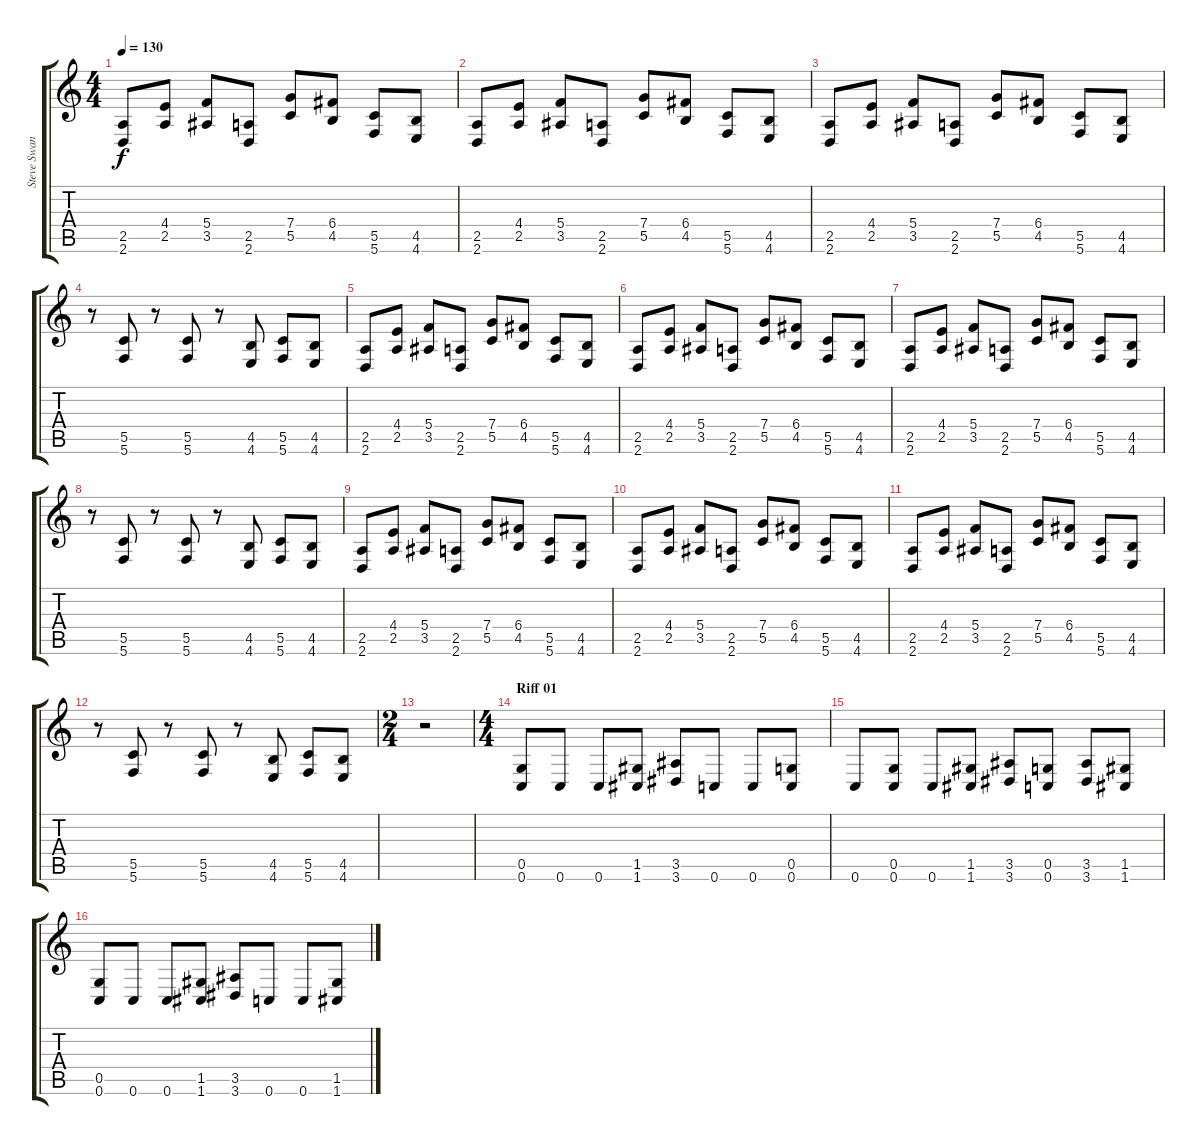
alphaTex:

\track ("Steve Swanson" "Steve Swan") {instrument distortionguitar}
\staff {score tabs}
\tuning (E4 C4 G3 C3 G2 C2) {hide}
\ts (4 4)
\tempo 130
\clef g2
\ks c
(2.5 2.6).8{dy f} (4.4 2.5).8 (5.4 3.5).8 (2.5 2.6).8 (7.4 5.5).8 (6.4 4.5).8 (5.5 5.6).8 (4.5 4.6).8 |
(2.5 2.6).8 (4.4 2.5).8 (5.4 3.5).8 (2.5 2.6).8 (7.4 5.5).8 (6.4 4.5).8 (5.5 5.6).8 (4.5 4.6).8 |
(2.5 2.6).8 (4.4 2.5).8 (5.4 3.5).8 (2.5 2.6).8 (7.4 5.5).8 (6.4 4.5).8 (5.5 5.6).8 (4.5 4.6).8 |
r.8 (5.5 5.6).8 r.8 (5.5 5.6).8 r.8 (4.5 4.6).8 (5.5 5.6).8 (4.5 4.6).8 |
(2.5 2.6).8 (4.4 2.5).8 (5.4 3.5).8 (2.5 2.6).8 (7.4 5.5).8 (6.4 4.5).8 (5.5 5.6).8 (4.5 4.6).8 |
(2.5 2.6).8 (4.4 2.5).8 (5.4 3.5).8 (2.5 2.6).8 (7.4 5.5).8 (6.4 4.5).8 (5.5 5.6).8 (4.5 4.6).8 |
(2.5 2.6).8 (4.4 2.5).8 (5.4 3.5).8 (2.5 2.6).8 (7.4 5.5).8 (6.4 4.5).8 (5.5 5.6).8 (4.5 4.6).8 |
r.8 (5.5 5.6).8 r.8 (5.5 5.6).8 r.8 (4.5 4.6).8 (5.5 5.6).8 (4.5 4.6).8 |
(2.5 2.6).8 (4.4 2.5).8 (5.4 3.5).8 (2.5 2.6).8 (7.4 5.5).8 (6.4 4.5).8 (5.5 5.6).8 (4.5 4.6).8 |
(2.5 2.6).8 (4.4 2.5).8 (5.4 3.5).8 (2.5 2.6).8 (7.4 5.5).8 (6.4 4.5).8 (5.5 5.6).8 (4.5 4.6).8 |
(2.5 2.6).8 (4.4 2.5).8 (5.4 3.5).8 (2.5 2.6).8 (7.4 5.5).8 (6.4 4.5).8 (5.5 5.6).8 (4.5 4.6).8 |
r.8 (5.5 5.6).8 r.8 (5.5 5.6).8 r.8 (4.5 4.6).8 (5.5 5.6).8 (4.5 4.6).8 |
\ts (2 4)
r.2 |
\ts (4 4)
\section ("" "Riff 01")
(0.5 0.6).8 0.6.8 0.6.8 (1.5 1.6).8 (3.5 3.6).8 0.6.8 0.6.8 (0.5 0.6).8 |
0.6.8 (0.5 0.6).8 0.6.8 (1.5 1.6).8 (3.5 3.6).8 (0.5 0.6).8 (3.5 3.6).8 (1.5 1.6).8 |
(0.5 0.6).8 0.6.8 0.6.8 (1.5 1.6).8 (3.5 3.6).8 0.6.8 0.6.8 (1.5 1.6).8
